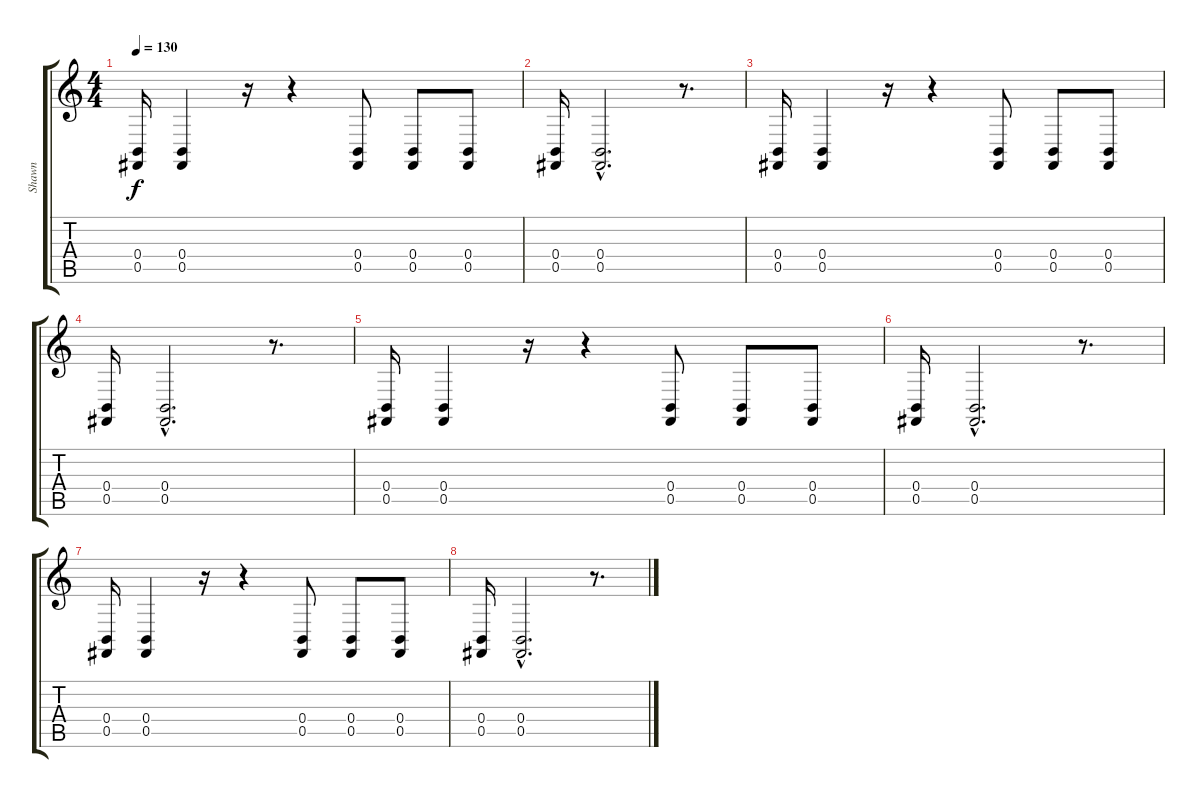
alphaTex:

\track ("Shawn" "Shawn") {instrument melodictom}
\staff {score tabs}
\tuning (Db4 Ab3 E3 B2 Gb2 B1) {hide}
\ts (4 4)
\tempo 130
\clef g2
\ks c
(0.4 0.5).16{dy f} (0.4 0.5).4 r.16 r.4 (0.4 0.5).8 (0.4 0.5).8 (0.4 0.5).8 |
(0.4 0.5).16 (0.4{hac} 0.5{hac}).2{d} r.8{d} |
(0.4 0.5).16 (0.4 0.5).4 r.16 r.4 (0.4 0.5).8 (0.4 0.5).8 (0.4 0.5).8 |
(0.4 0.5).16 (0.4{hac} 0.5{hac}).2{d} r.8{d} |
(0.4 0.5).16 (0.4 0.5).4 r.16 r.4 (0.4 0.5).8 (0.4 0.5).8 (0.4 0.5).8 |
(0.4 0.5).16 (0.4{hac} 0.5{hac}).2{d} r.8{d} |
(0.4 0.5).16 (0.4 0.5).4 r.16 r.4 (0.4 0.5).8 (0.4 0.5).8 (0.4 0.5).8 |
(0.4 0.5).16 (0.4{hac} 0.5{hac}).2{d} r.8{d}
